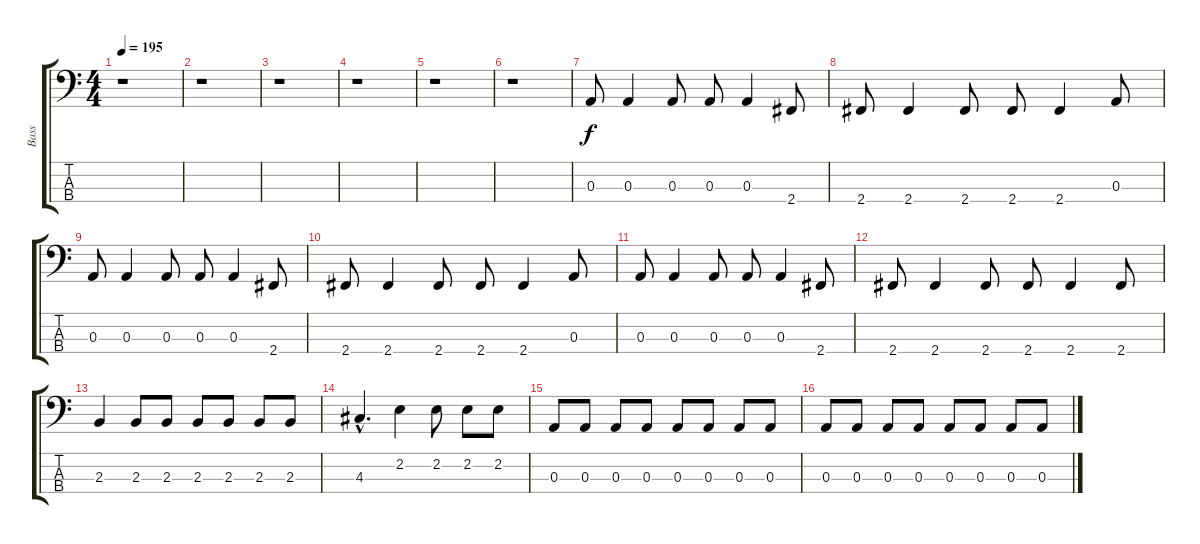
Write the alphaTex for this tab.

\track ("Bass" "Bass") {instrument electricbasspick}
\staff {score tabs}
\tuning (G2 D2 A1 E1) {hide}
\ts (4 4)
\tempo 195
\clef f4
\ks c
r.1{dy f instrument electricbasspick} |
r.1 |
r.1 |
r.1 |
r.1 |
r.1 |
0.3.8 0.3.4 0.3.8 0.3.8 0.3.4 2.4.8 |
2.4.8 2.4.4 2.4.8 2.4.8 2.4.4 0.3.8 |
0.3.8 0.3.4 0.3.8 0.3.8 0.3.4 2.4.8 |
2.4.8 2.4.4 2.4.8 2.4.8 2.4.4 0.3.8 |
0.3.8 0.3.4 0.3.8 0.3.8 0.3.4 2.4.8 |
2.4.8 2.4.4 2.4.8 2.4.8 2.4.4 2.4.8 |
2.3.4 2.3.8 2.3.8 2.3.8 2.3.8 2.3.8 2.3.8 |
4.3{hac}.4{d} 2.2.4 2.2.8 2.2.8 2.2.8 |
0.3.8 0.3.8 0.3.8 0.3.8 0.3.8 0.3.8 0.3.8 0.3.8 |
0.3.8 0.3.8 0.3.8 0.3.8 0.3.8 0.3.8 0.3.8 0.3.8
